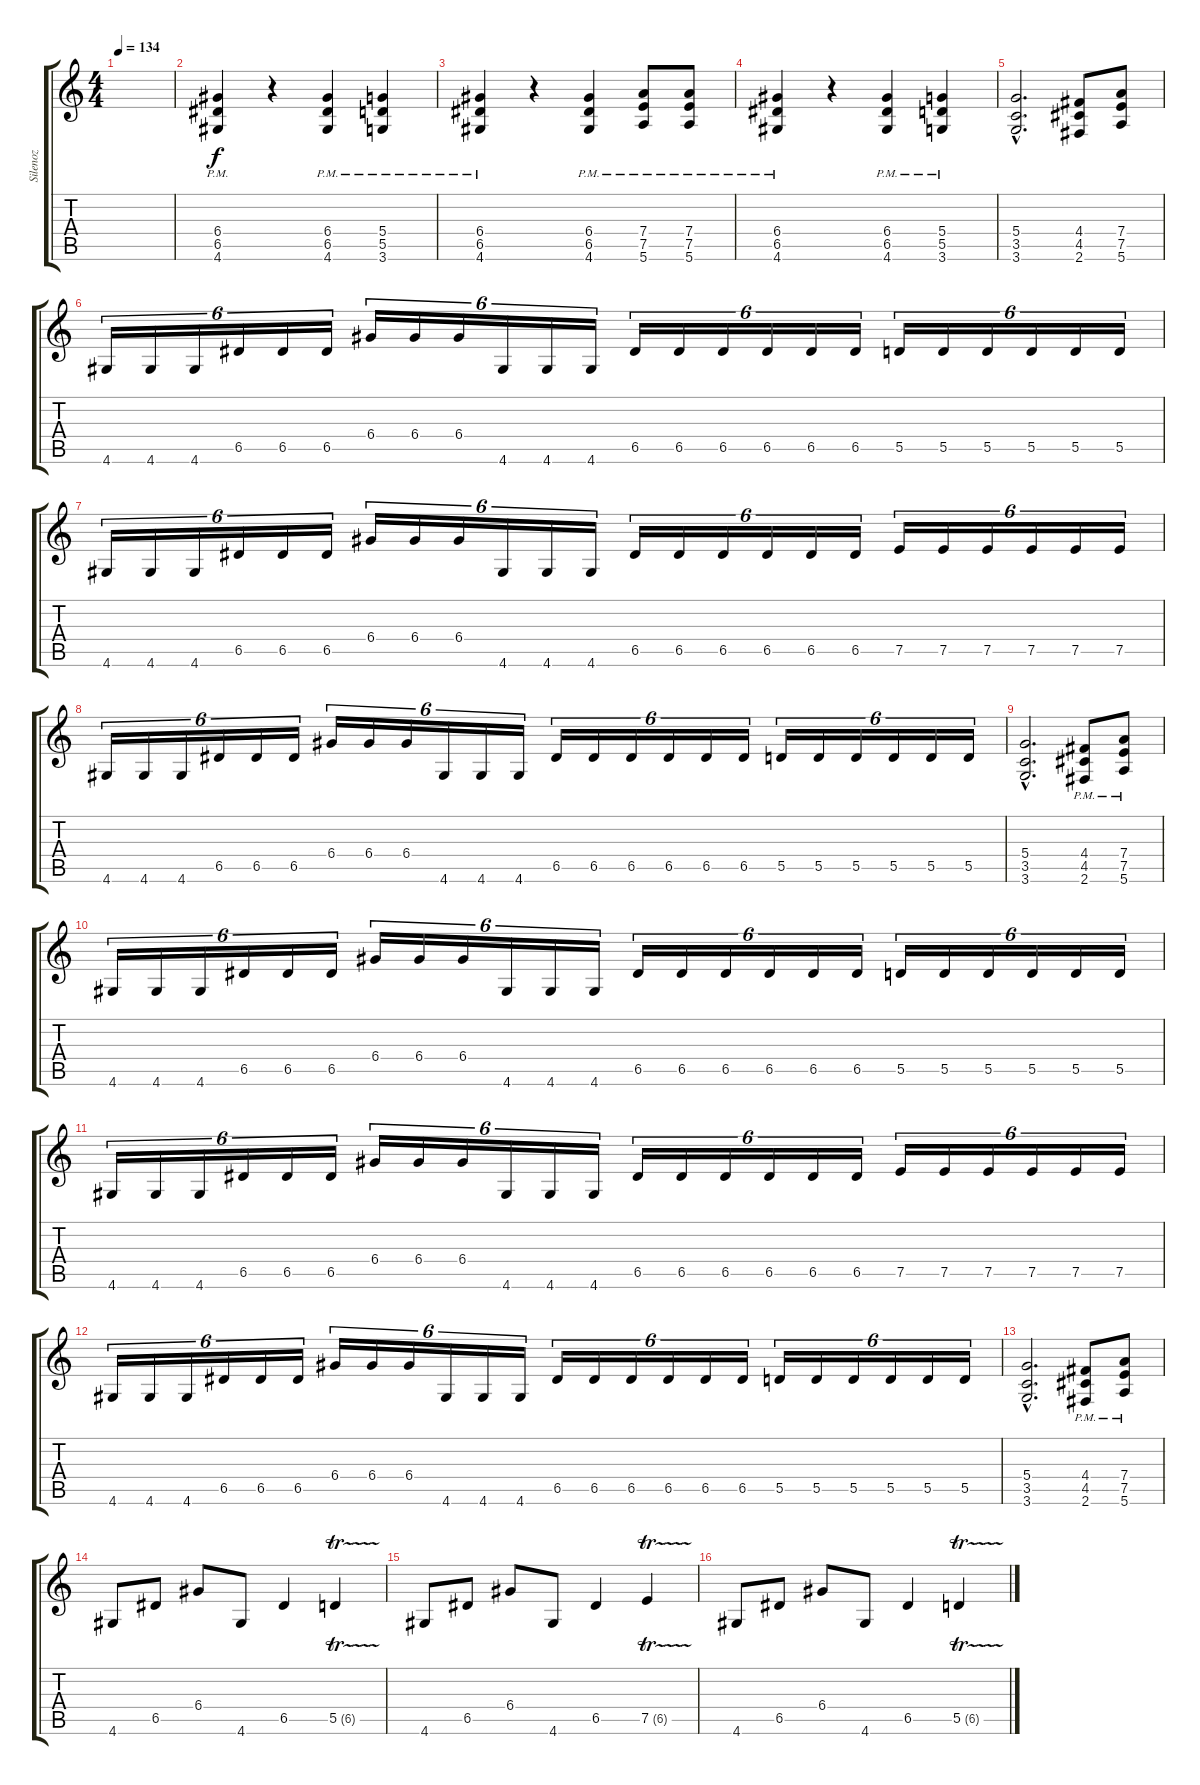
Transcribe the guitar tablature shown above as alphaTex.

\track ("Silenoz" "Silenoz") {instrument distortionguitar}
\staff {score tabs}
\tuning (E4 B3 G3 D3 A2 E2) {hide}
\ts (4 4)
\tempo 134
\clef g2
\ks c
|
(6.4{pm} 6.5{pm} 4.6{pm}).4 r.4 (6.4{pm} 6.5{pm} 4.6{pm}).4 (5.4{pm} 5.5{pm} 3.6{pm}).4 |
(6.4{pm} 6.5{pm} 4.6{pm}).4 r.4 (6.4{pm} 6.5{pm} 4.6{pm}).4 (7.4{pm} 7.5{pm} 5.6{pm}).8 (7.4{pm} 7.5{pm} 5.6{pm}).8 |
(6.4{pm} 6.5{pm} 4.6{pm}).4 r.4 (6.4{pm} 6.5{pm} 4.6{pm}).4 (5.4{pm} 5.5{pm} 3.6{pm}).4 |
(5.4{hac} 3.5{hac} 3.6{hac}).2{d} (4.4 4.5 2.6).8 (7.4 7.5 5.6).8 |
4.6.16{tu (6 4)} 4.6.16{tu (6 4)} 4.6.16{tu (6 4)} 6.5.16{tu (6 4)} 6.5.16{tu (6 4)} 6.5.16{tu (6 4)} 6.4.16{tu (6 4)} 6.4.16{tu (6 4)} 6.4.16{tu (6 4)} 4.6.16{tu (6 4)} 4.6.16{tu (6 4)} 4.6.16{tu (6 4)} 6.5.16{tu (6 4)} 6.5.16{tu (6 4)} 6.5.16{tu (6 4)} 6.5.16{tu (6 4)} 6.5.16{tu (6 4)} 6.5.16{tu (6 4)} 5.5.16{tu (6 4)} 5.5.16{tu (6 4)} 5.5.16{tu (6 4)} 5.5.16{tu (6 4)} 5.5.16{tu (6 4)} 5.5.16{tu (6 4)} |
4.6.16{tu (6 4)} 4.6.16{tu (6 4)} 4.6.16{tu (6 4)} 6.5.16{tu (6 4)} 6.5.16{tu (6 4)} 6.5.16{tu (6 4)} 6.4.16{tu (6 4)} 6.4.16{tu (6 4)} 6.4.16{tu (6 4)} 4.6.16{tu (6 4)} 4.6.16{tu (6 4)} 4.6.16{tu (6 4)} 6.5.16{tu (6 4)} 6.5.16{tu (6 4)} 6.5.16{tu (6 4)} 6.5.16{tu (6 4)} 6.5.16{tu (6 4)} 6.5.16{tu (6 4)} 7.5.16{tu (6 4)} 7.5.16{tu (6 4)} 7.5.16{tu (6 4)} 7.5.16{tu (6 4)} 7.5.16{tu (6 4)} 7.5.16{tu (6 4)} |
4.6.16{tu (6 4)} 4.6.16{tu (6 4)} 4.6.16{tu (6 4)} 6.5.16{tu (6 4)} 6.5.16{tu (6 4)} 6.5.16{tu (6 4)} 6.4.16{tu (6 4)} 6.4.16{tu (6 4)} 6.4.16{tu (6 4)} 4.6.16{tu (6 4)} 4.6.16{tu (6 4)} 4.6.16{tu (6 4)} 6.5.16{tu (6 4)} 6.5.16{tu (6 4)} 6.5.16{tu (6 4)} 6.5.16{tu (6 4)} 6.5.16{tu (6 4)} 6.5.16{tu (6 4)} 5.5.16{tu (6 4)} 5.5.16{tu (6 4)} 5.5.16{tu (6 4)} 5.5.16{tu (6 4)} 5.5.16{tu (6 4)} 5.5.16{tu (6 4)} |
(5.4{hac} 3.5{hac} 3.6{hac}).2{d} (4.4{pm} 4.5{pm} 2.6{pm}).8 (7.4{pm} 7.5{pm} 5.6{pm}).8 |
4.6.16{tu (6 4)} 4.6.16{tu (6 4)} 4.6.16{tu (6 4)} 6.5.16{tu (6 4)} 6.5.16{tu (6 4)} 6.5.16{tu (6 4)} 6.4.16{tu (6 4)} 6.4.16{tu (6 4)} 6.4.16{tu (6 4)} 4.6.16{tu (6 4)} 4.6.16{tu (6 4)} 4.6.16{tu (6 4)} 6.5.16{tu (6 4)} 6.5.16{tu (6 4)} 6.5.16{tu (6 4)} 6.5.16{tu (6 4)} 6.5.16{tu (6 4)} 6.5.16{tu (6 4)} 5.5.16{tu (6 4)} 5.5.16{tu (6 4)} 5.5.16{tu (6 4)} 5.5.16{tu (6 4)} 5.5.16{tu (6 4)} 5.5.16{tu (6 4)} |
4.6.16{tu (6 4)} 4.6.16{tu (6 4)} 4.6.16{tu (6 4)} 6.5.16{tu (6 4)} 6.5.16{tu (6 4)} 6.5.16{tu (6 4)} 6.4.16{tu (6 4)} 6.4.16{tu (6 4)} 6.4.16{tu (6 4)} 4.6.16{tu (6 4)} 4.6.16{tu (6 4)} 4.6.16{tu (6 4)} 6.5.16{tu (6 4)} 6.5.16{tu (6 4)} 6.5.16{tu (6 4)} 6.5.16{tu (6 4)} 6.5.16{tu (6 4)} 6.5.16{tu (6 4)} 7.5.16{tu (6 4)} 7.5.16{tu (6 4)} 7.5.16{tu (6 4)} 7.5.16{tu (6 4)} 7.5.16{tu (6 4)} 7.5.16{tu (6 4)} |
4.6.16{tu (6 4)} 4.6.16{tu (6 4)} 4.6.16{tu (6 4)} 6.5.16{tu (6 4)} 6.5.16{tu (6 4)} 6.5.16{tu (6 4)} 6.4.16{tu (6 4)} 6.4.16{tu (6 4)} 6.4.16{tu (6 4)} 4.6.16{tu (6 4)} 4.6.16{tu (6 4)} 4.6.16{tu (6 4)} 6.5.16{tu (6 4)} 6.5.16{tu (6 4)} 6.5.16{tu (6 4)} 6.5.16{tu (6 4)} 6.5.16{tu (6 4)} 6.5.16{tu (6 4)} 5.5.16{tu (6 4)} 5.5.16{tu (6 4)} 5.5.16{tu (6 4)} 5.5.16{tu (6 4)} 5.5.16{tu (6 4)} 5.5.16{tu (6 4)} |
(5.4{hac} 3.5{hac} 3.6{hac}).2{d} (4.4{pm} 4.5{pm} 2.6{pm}).8 (7.4{pm} 7.5{pm} 5.6{pm}).8 |
4.6.8 6.5.8 6.4.8 4.6.8 6.5.4 5.5{tr (6 16)}.4 |
4.6.8 6.5.8 6.4.8 4.6.8 6.5.4 7.5{tr (6 16)}.4 |
4.6.8 6.5.8 6.4.8 4.6.8 6.5.4 5.5{tr (6 16)}.4
